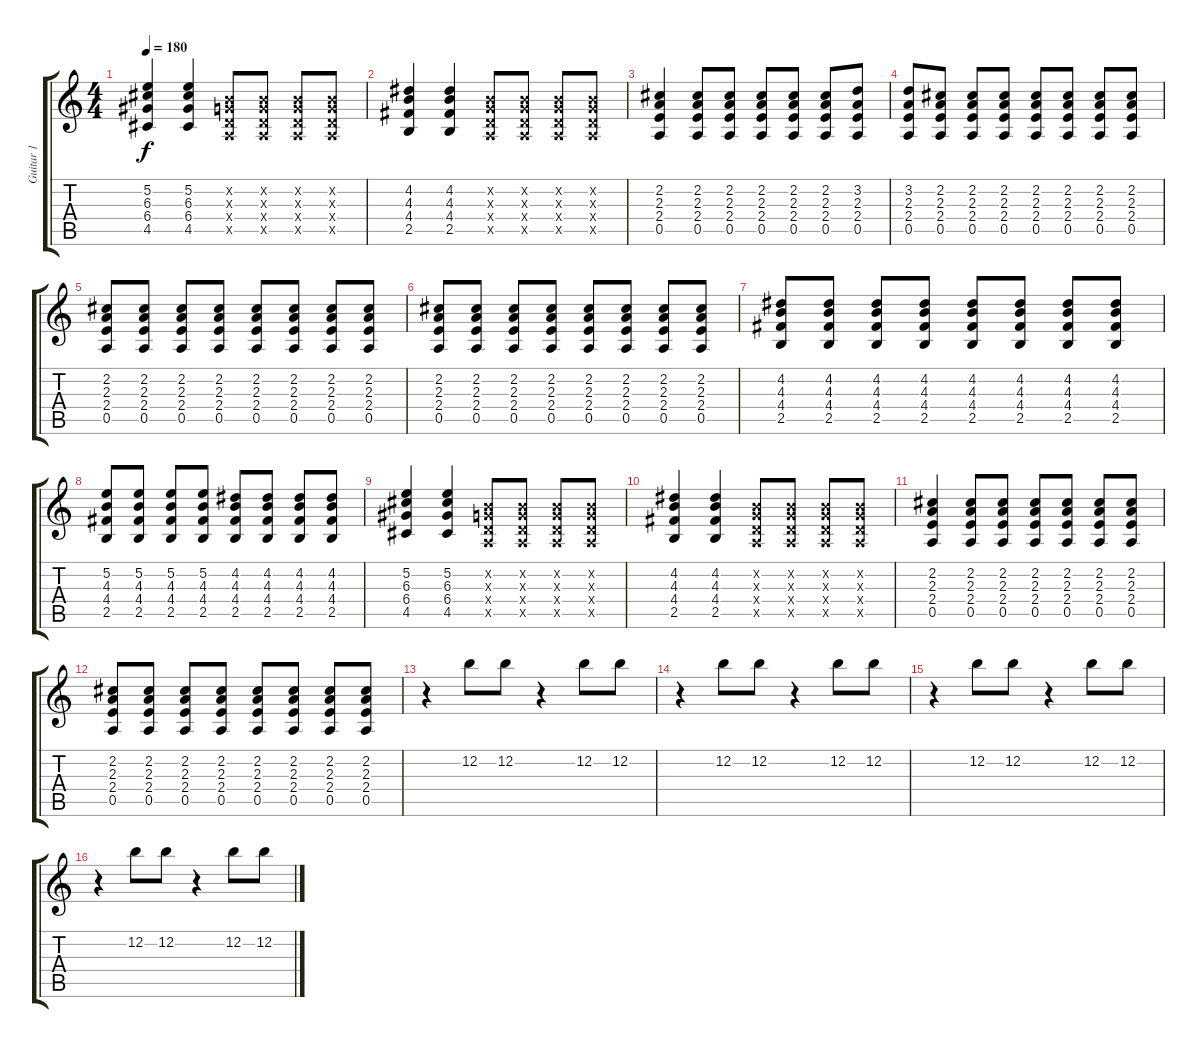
\track ("Guitar 1" "Guitar 1") {instrument electricguitarclean}
\staff {score tabs}
\tuning (E4 B3 G3 D3 A2 E2) {hide}
\ts (4 4)
\tempo 180
\clef g2
\ks c
(5.2 6.3 6.4 4.5).4{dy f} (5.2 6.3 6.4 4.5).4 (0.2{x} 0.3{x} 0.4{x} 0.5{x}).8 (0.2{x} 0.3{x} 0.4{x} 0.5{x}).8 (0.2{x} 0.3{x} 0.4{x} 0.5{x}).8 (0.2{x} 0.3{x} 0.4{x} 0.5{x}).8 |
(4.2 4.3 4.4 2.5).4 (4.2 4.3 4.4 2.5).4 (0.2{x} 0.3{x} 0.4{x} 0.5{x}).8 (0.2{x} 0.3{x} 0.4{x} 0.5{x}).8 (0.2{x} 0.3{x} 0.4{x} 0.5{x}).8 (0.2{x} 0.3{x} 0.4{x} 0.5{x}).8 |
(2.2 2.3 2.4 0.5).4 (2.2 2.3 2.4 0.5).8 (2.2 2.3 2.4 0.5).8 (2.2 2.3 2.4 0.5).8 (2.2 2.3 2.4 0.5).8 (2.2 2.3 2.4 0.5).8 (3.2 2.3 2.4 0.5).8 |
(3.2 2.3 2.4 0.5).8 (2.2 2.3 2.4 0.5).8 (2.2 2.3 2.4 0.5).8 (2.2 2.3 2.4 0.5).8 (2.2 2.3 2.4 0.5).8 (2.2 2.3 2.4 0.5).8 (2.2 2.3 2.4 0.5).8 (2.2 2.3 2.4 0.5).8 |
(2.2 2.3 2.4 0.5).8 (2.2 2.3 2.4 0.5).8 (2.2 2.3 2.4 0.5).8 (2.2 2.3 2.4 0.5).8 (2.2 2.3 2.4 0.5).8 (2.2 2.3 2.4 0.5).8 (2.2 2.3 2.4 0.5).8 (2.2 2.3 2.4 0.5).8 |
(2.2 2.3 2.4 0.5).8 (2.2 2.3 2.4 0.5).8 (2.2 2.3 2.4 0.5).8 (2.2 2.3 2.4 0.5).8 (2.2 2.3 2.4 0.5).8 (2.2 2.3 2.4 0.5).8 (2.2 2.3 2.4 0.5).8 (2.2 2.3 2.4 0.5).8 |
(4.2 4.3 4.4 2.5).8 (4.2 4.3 4.4 2.5).8 (4.2 4.3 4.4 2.5).8 (4.2 4.3 4.4 2.5).8 (4.2 4.3 4.4 2.5).8 (4.2 4.3 4.4 2.5).8 (4.2 4.3 4.4 2.5).8 (4.2 4.3 4.4 2.5).8 |
(5.2 4.3 4.4 2.5).8 (5.2 4.3 4.4 2.5).8 (5.2 4.3 4.4 2.5).8 (5.2 4.3 4.4 2.5).8 (4.2 4.3 4.4 2.5).8 (4.2 4.3 4.4 2.5).8 (4.2 4.3 4.4 2.5).8 (4.2 4.3 4.4 2.5).8 |
(5.2 6.3 6.4 4.5).4 (5.2 6.3 6.4 4.5).4 (0.2{x} 0.3{x} 0.4{x} 0.5{x}).8 (0.2{x} 0.3{x} 0.4{x} 0.5{x}).8 (0.2{x} 0.3{x} 0.4{x} 0.5{x}).8 (0.2{x} 0.3{x} 0.4{x} 0.5{x}).8 |
(4.2 4.3 4.4 2.5).4 (4.2 4.3 4.4 2.5).4 (0.2{x} 0.3{x} 0.4{x} 0.5{x}).8 (0.2{x} 0.3{x} 0.4{x} 0.5{x}).8 (0.2{x} 0.3{x} 0.4{x} 0.5{x}).8 (0.2{x} 0.3{x} 0.4{x} 0.5{x}).8 |
(2.2 2.3 2.4 0.5).4 (2.2 2.3 2.4 0.5).8 (2.2 2.3 2.4 0.5).8 (2.2 2.3 2.4 0.5).8 (2.2 2.3 2.4 0.5).8 (2.2 2.3 2.4 0.5).8 (2.2 2.3 2.4 0.5).8 |
(2.2 2.3 2.4 0.5).8 (2.2 2.3 2.4 0.5).8 (2.2 2.3 2.4 0.5).8 (2.2 2.3 2.4 0.5).8 (2.2 2.3 2.4 0.5).8 (2.2 2.3 2.4 0.5).8 (2.2 2.3 2.4 0.5).8 (2.2 2.3 2.4 0.5).8 |
r.4 12.2.8 12.2.8 r.4 12.2.8 12.2.8 |
r.4 12.2.8 12.2.8 r.4 12.2.8 12.2.8 |
r.4 12.2.8 12.2.8 r.4 12.2.8 12.2.8 |
r.4 12.2.8 12.2.8 r.4 12.2.8 12.2.8
